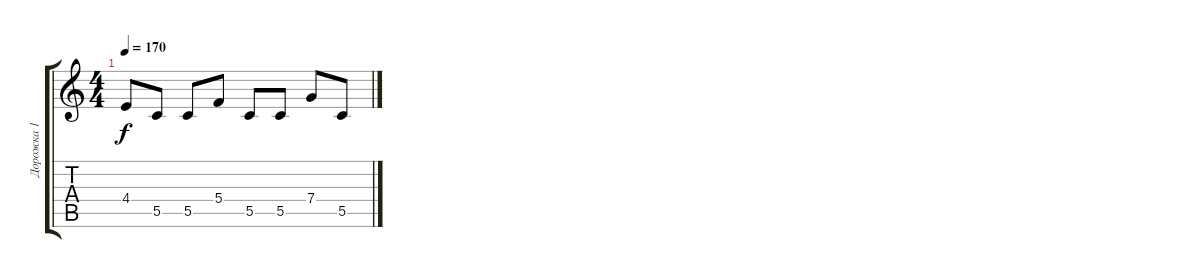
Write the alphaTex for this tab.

\track ("Дорожка 1" "Дорожка 1") {instrument distortionguitar}
\staff {score tabs}
\tuning (D4 A3 F3 C3 G2 D2) {hide}
\ts (4 4)
\tempo 170
\clef g2
\ks c
4.4.8{dy f} 5.5.8 5.5.8 5.4.8 5.5.8 5.5.8 7.4.8 5.5.8
